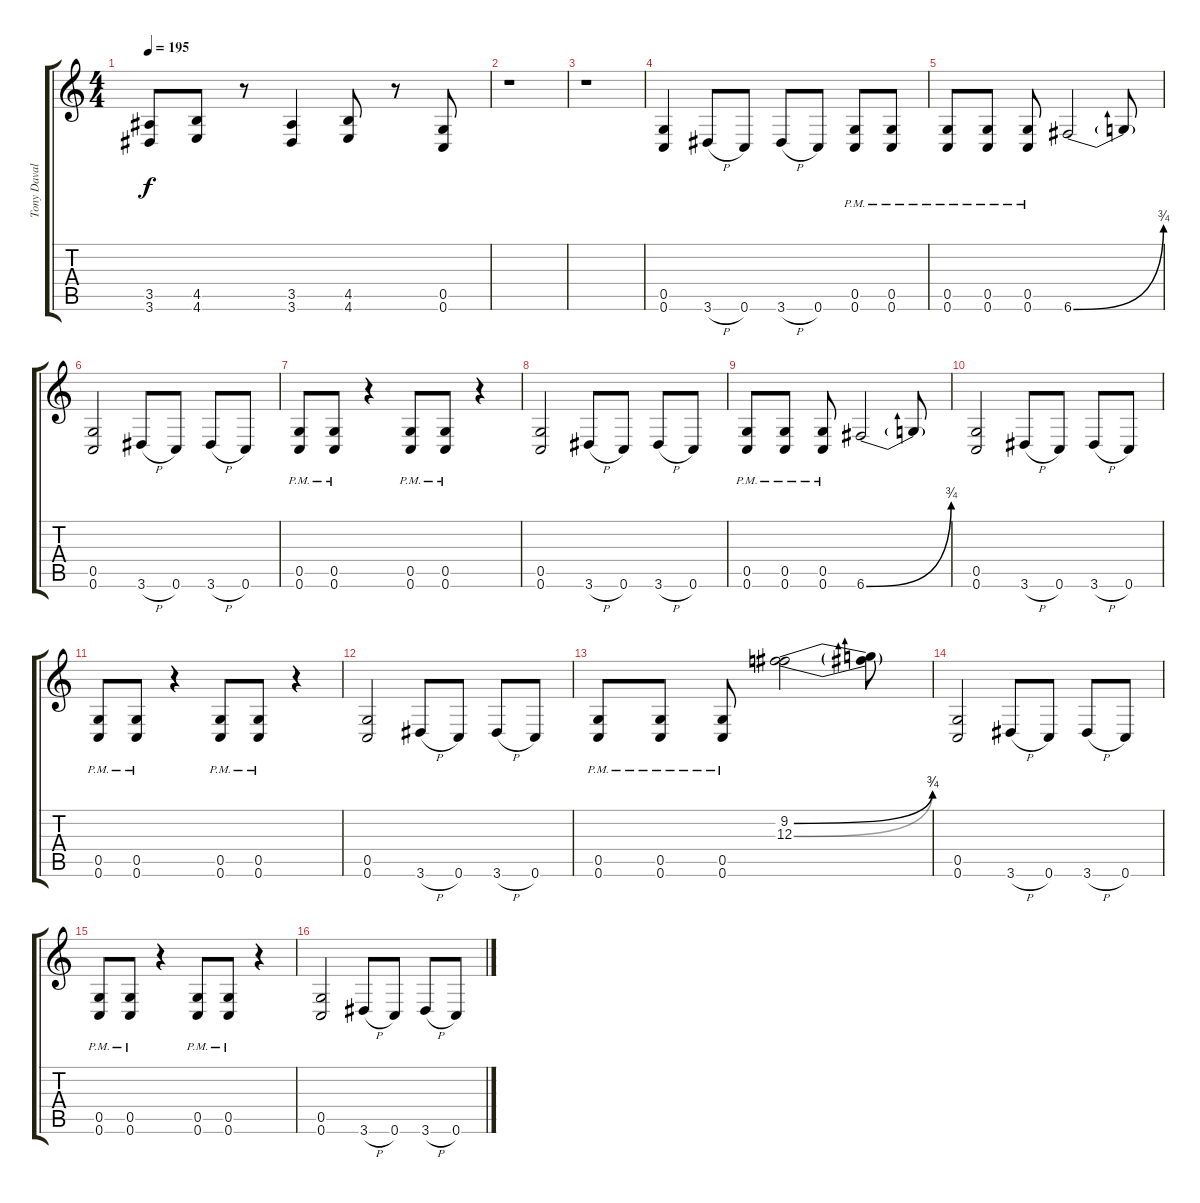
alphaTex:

\track ("Tony Davalos" "Tony Daval") {instrument overdrivenguitar}
\staff {score tabs}
\tuning (D4 A3 F3 C3 G2 C2) {hide}
\ts (4 4)
\tempo 195
\clef g2
\ks c
(3.5{t} 3.6{t}).8{dy f} (4.5 4.6).8 r.8 (3.5 3.6).4 (4.5 4.6).8 r.8 (0.5 0.6).8 |
r.1 |
r.1{balance 3} |
(0.5 0.6).4 3.6{h}.8 0.6.8 3.6{h}.8 0.6.8 (0.5{pm} 0.6{pm}).8 (0.5{pm} 0.6{pm}).8 |
(0.5{pm} 0.6{pm}).8 (0.5{pm} 0.6{pm}).8 (0.5{pm} 0.6{pm}).8 6.6{be (bend 0 0 60 3)}.2 6.6{t}.8 |
(0.5 0.6).2 3.6{h}.8 0.6.8 3.6{h}.8 0.6.8 |
(0.5{pm} 0.6{pm}).8 (0.5{pm} 0.6{pm}).8 r.4 (0.5{pm} 0.6{pm}).8 (0.5{pm} 0.6{pm}).8 r.4 |
(0.5 0.6).2 3.6{h}.8 0.6.8 3.6{h}.8 0.6.8 |
(0.5{pm} 0.6{pm}).8 (0.5{pm} 0.6{pm}).8 (0.5{pm} 0.6{pm}).8 6.6{be (bend 0 0 60 3)}.2 6.6{t}.8 |
(0.5 0.6).2 3.6{h}.8 0.6.8 3.6{h}.8 0.6.8 |
(0.5{pm} 0.6{pm}).8 (0.5{pm} 0.6{pm}).8 r.4 (0.5{pm} 0.6{pm}).8 (0.5{pm} 0.6{pm}).8 r.4 |
(0.5 0.6).2 3.6{h}.8 0.6.8 3.6{h}.8 0.6.8 |
(0.5{pm} 0.6{pm}).8 (0.5{pm} 0.6{pm}).8 (0.5{pm} 0.6{pm}).8 (9.2{be (bend 0 0 60 3)} 12.3{be (bend 0 0 60 3)}).2 (9.2{t} 12.3{t}).8 |
(0.5 0.6).2 3.6{h}.8 0.6.8 3.6{h}.8 0.6.8 |
(0.5{pm} 0.6{pm}).8 (0.5{pm} 0.6{pm}).8 r.4 (0.5{pm} 0.6{pm}).8 (0.5{pm} 0.6{pm}).8 r.4 |
(0.5 0.6).2 3.6{h}.8 0.6.8 3.6{h}.8 0.6.8
